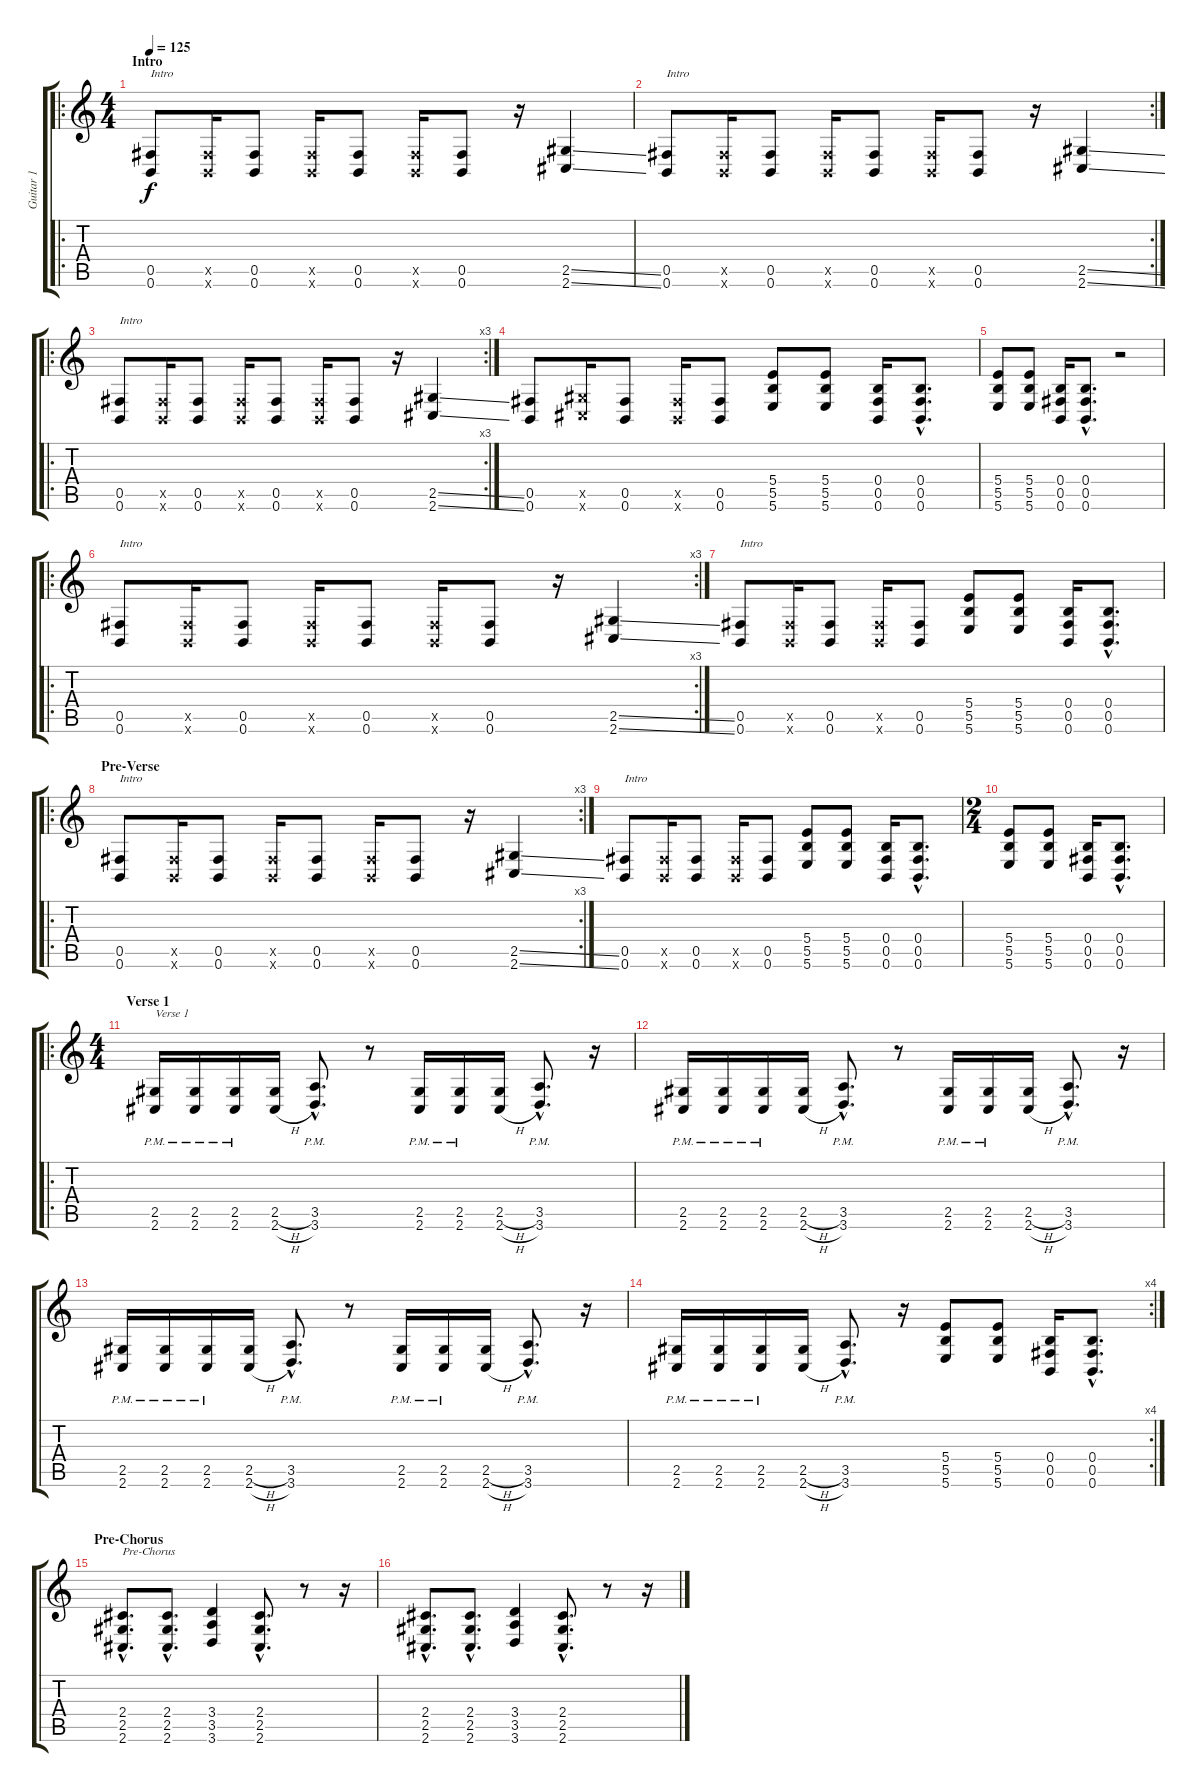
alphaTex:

\track ("Guitar 1" "Guitar 1") {instrument distortionguitar}
\staff {score tabs}
\tuning (Db4 Ab3 E3 B2 Gb2 B1) {hide}
\ro
\ts (4 4)
\section ("" "Intro")
\tempo 125
\clef g2
\ks c
(0.5 0.6).8{txt "Intro" dy f instrument distortionguitar} (0.5{x} 0.6{x}).16 (0.5 0.6).8 (0.5{x} 0.6{x}).16 (0.5 0.6).8 (0.5{x} 0.6{x}).16 (0.5 0.6).8 r.16 (2.5{ss} 2.6{ss}).4 |
\rc 2
(0.5 0.6).8{txt "Intro"} (0.5{x} 0.6{x}).16 (0.5 0.6).8 (0.5{x} 0.6{x}).16 (0.5 0.6).8 (0.5{x} 0.6{x}).16 (0.5 0.6).8 r.16 (2.5{ss} 2.6{ss}).4 |
\ro
\rc 3
(0.5 0.6).8{txt "Intro"} (0.5{x} 0.6{x}).16 (0.5 0.6).8 (0.5{x} 0.6{x}).16 (0.5 0.6).8 (0.5{x} 0.6{x}).16 (0.5 0.6).8 r.16 (2.5{ss} 2.6{ss}).4 |
(0.5 0.6).8 (2.5{x} 2.6{x}).16 (0.5 0.6).8 (0.5{x} 0.6{x}).16 (0.5 0.6).8 (5.4 5.5 5.6).8 (5.4 5.5 5.6).8 (0.4 0.5 0.6).16 (0.4{hac} 0.5{hac} 0.6{hac}).8{d} |
(5.4 5.5 5.6).8 (5.4 5.5 5.6).8 (0.4 0.5 0.6).16 (0.4{hac} 0.5{hac} 0.6{hac}).8{d} r.2 |
\ro
\rc 3
(0.5 0.6).8{txt "Intro"} (0.5{x} 0.6{x}).16 (0.5 0.6).8 (0.5{x} 0.6{x}).16 (0.5 0.6).8 (0.5{x} 0.6{x}).16 (0.5 0.6).8 r.16 (2.5{ss} 2.6{ss}).4 |
(0.5 0.6).8{txt "Intro"} (0.5{x} 0.6{x}).16 (0.5 0.6).8 (0.5{x} 0.6{x}).16 (0.5 0.6).8 (5.4 5.5 5.6).8 (5.4 5.5 5.6).8 (0.4 0.5 0.6).16 (0.4{hac} 0.5{hac} 0.6{hac}).8{d} |
\ro
\rc 3
\section ("" "Pre-Verse")
(0.5 0.6).8{txt "Intro"} (0.5{x} 0.6{x}).16 (0.5 0.6).8 (0.5{x} 0.6{x}).16 (0.5 0.6).8 (0.5{x} 0.6{x}).16 (0.5 0.6).8 r.16 (2.5{ss} 2.6{ss}).4 |
(0.5 0.6).8{txt "Intro"} (0.5{x} 0.6{x}).16 (0.5 0.6).8 (0.5{x} 0.6{x}).16 (0.5 0.6).8 (5.4 5.5 5.6).8 (5.4 5.5 5.6).8 (0.4 0.5 0.6).16 (0.4{hac} 0.5{hac} 0.6{hac}).8{d} |
\ts (2 4)
(5.4 5.5 5.6).8 (5.4 5.5 5.6).8 (0.4 0.5 0.6).16 (0.4{hac} 0.5{hac} 0.6{hac}).8{d} |
\ro
\ts (4 4)
\section ("" "Verse 1")
(2.5{pm} 2.6{pm}).16{txt "Verse 1"} (2.5{pm} 2.6{pm}).16 (2.5{pm} 2.6{pm}).16 (2.5{h} 2.6{h}).16 (3.5{hac pm} 3.6{hac pm}).8{d} r.8 (2.5{pm} 2.6{pm}).16 (2.5{pm} 2.6{pm}).16 (2.5{h} 2.6{h}).16 (3.5{hac pm} 3.6{hac pm}).8{d} r.16 |
(2.5{pm} 2.6{pm}).16 (2.5{pm} 2.6{pm}).16 (2.5{pm} 2.6{pm}).16 (2.5{h} 2.6{h}).16 (3.5{hac pm} 3.6{hac pm}).8{d} r.8 (2.5{pm} 2.6{pm}).16 (2.5{pm} 2.6{pm}).16 (2.5{h} 2.6{h}).16 (3.5{hac pm} 3.6{hac pm}).8{d} r.16 |
(2.5{pm} 2.6{pm}).16 (2.5{pm} 2.6{pm}).16 (2.5{pm} 2.6{pm}).16 (2.5{h} 2.6{h}).16 (3.5{hac pm} 3.6{hac pm}).8{d} r.8 (2.5{pm} 2.6{pm}).16 (2.5{pm} 2.6{pm}).16 (2.5{h} 2.6{h}).16 (3.5{hac pm} 3.6{hac pm}).8{d} r.16 |
\rc 4
(2.5{pm} 2.6{pm}).16 (2.5{pm} 2.6{pm}).16 (2.5{pm} 2.6{pm}).16 (2.5{h} 2.6{h}).16 (3.5{hac pm} 3.6{hac pm}).8{d} r.16 (5.4 5.5 5.6).8 (5.4 5.5 5.6).8 (0.4 0.5 0.6).16 (0.4{hac} 0.5{hac} 0.6{hac}).8{d} |
\section ("" "Pre-Chorus")
(2.4{hac} 2.5{hac} 2.6{hac}).8{d txt "Pre-Chorus"} (2.4{hac} 2.5{hac} 2.6{hac}).8{d} (3.4 3.5 3.6).4 (2.4{hac} 2.5{hac} 2.6{hac}).8{d} r.8 r.16 |
(2.4{hac} 2.5{hac} 2.6{hac}).8{d} (2.4{hac} 2.5{hac} 2.6{hac}).8{d} (3.4 3.5 3.6).4 (2.4{hac} 2.5{hac} 2.6{hac}).8{d} r.8 r.16
